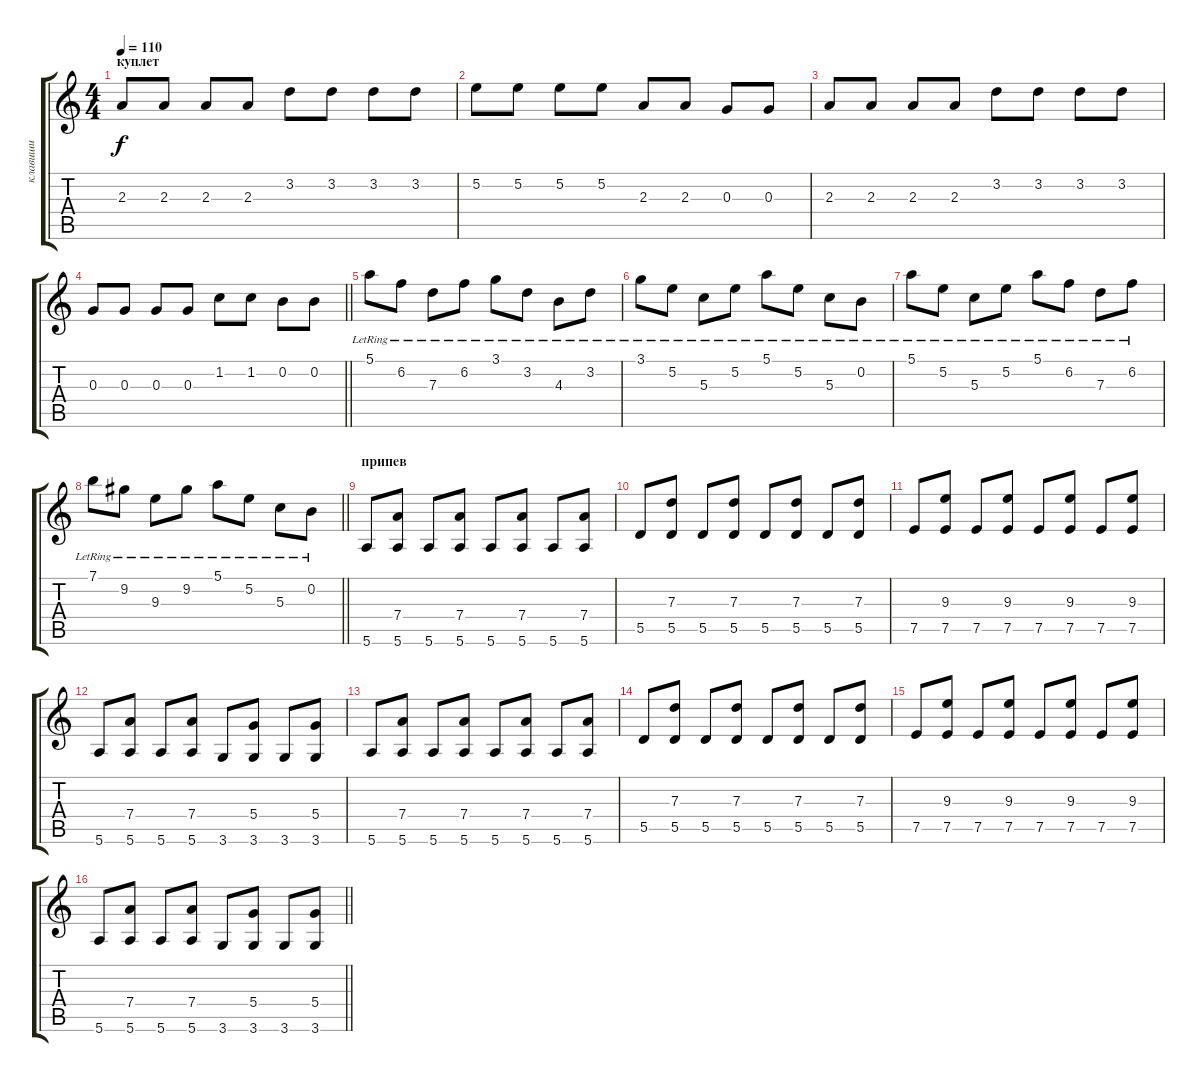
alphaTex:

\track ("клавиши" "клавиши") {instrument acousticguitarsteel}
\staff {score tabs}
\tuning (E4 B3 G3 D3 A2 E2) {hide}
\ts (4 4)
\section ("" "куплет")
\tempo 110
\clef g2
\ks c
2.3.8{dy f} 2.3.8 2.3.8 2.3.8 3.2.8 3.2.8 3.2.8 3.2.8 |
5.2.8 5.2.8 5.2.8 5.2.8 2.3.8 2.3.8 0.3.8 0.3.8 |
2.3.8 2.3.8 2.3.8 2.3.8 3.2.8 3.2.8 3.2.8 3.2.8 |
\barLineRight lightlight
0.3.8 0.3.8 0.3.8 0.3.8 1.2.8 1.2.8 0.2.8 0.2.8 |
5.1{lr}.8 6.2{lr}.8 7.3{lr}.8 6.2{lr}.8 3.1{lr}.8 3.2{lr}.8 4.3{lr}.8 3.2{lr}.8 |
3.1{lr}.8 5.2{lr}.8 5.3{lr}.8 5.2{lr}.8 5.1{lr}.8 5.2{lr}.8 5.3{lr}.8 0.2{lr}.8 |
5.1{lr}.8 5.2{lr}.8 5.3{lr}.8 5.2{lr}.8 5.1{lr}.8 6.2{lr}.8 7.3{lr}.8 6.2{lr}.8 |
\barLineRight lightlight
7.1{lr}.8 9.2{lr}.8 9.3{lr}.8 9.2{lr}.8 5.1{lr}.8 5.2{lr}.8 5.3{lr}.8 0.2{lr}.8 |
\section ("" "припев")
5.6.8 (7.4 5.6).8 5.6.8 (7.4 5.6).8 5.6.8 (7.4 5.6).8 5.6.8 (7.4 5.6).8 |
5.5.8 (7.3 5.5).8 5.5.8 (7.3 5.5).8 5.5.8 (7.3 5.5).8 5.5.8 (7.3 5.5).8 |
7.5.8 (9.3 7.5).8 7.5.8 (9.3 7.5).8 7.5.8 (9.3 7.5).8 7.5.8 (9.3 7.5).8 |
5.6.8 (7.4 5.6).8 5.6.8 (7.4 5.6).8 3.6.8 (5.4 3.6).8 3.6.8 (5.4 3.6).8 |
5.6.8 (7.4 5.6).8 5.6.8 (7.4 5.6).8 5.6.8 (7.4 5.6).8 5.6.8 (7.4 5.6).8 |
5.5.8 (7.3 5.5).8 5.5.8 (7.3 5.5).8 5.5.8 (7.3 5.5).8 5.5.8 (7.3 5.5).8 |
7.5.8 (9.3 7.5).8 7.5.8 (9.3 7.5).8 7.5.8 (9.3 7.5).8 7.5.8 (9.3 7.5).8 |
\barLineRight lightlight
5.6.8 (7.4 5.6).8 5.6.8 (7.4 5.6).8 3.6.8 (5.4 3.6).8 3.6.8 (5.4 3.6).8
